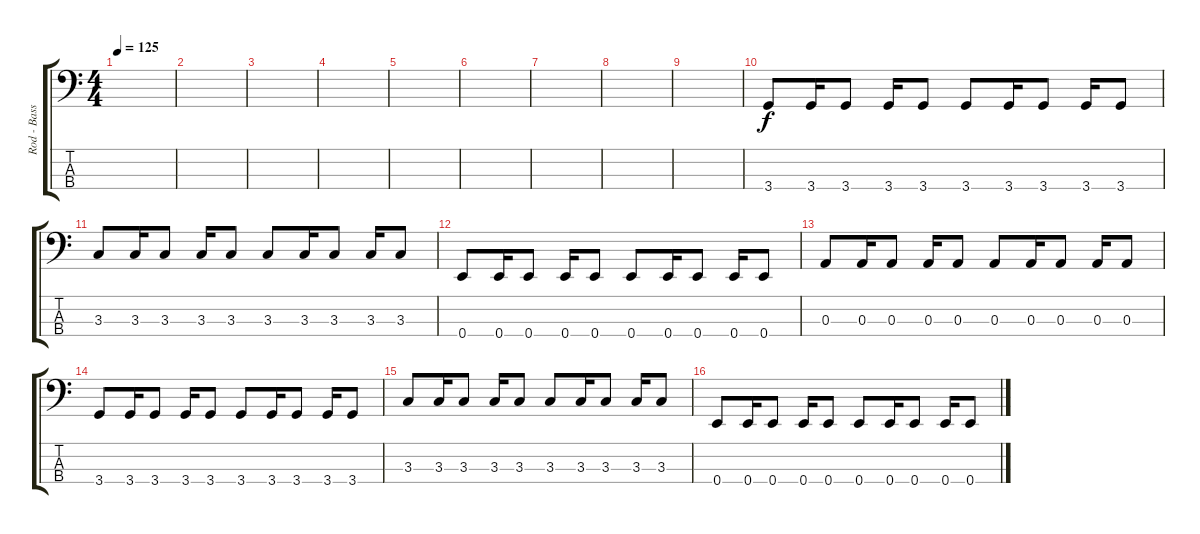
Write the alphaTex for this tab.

\track ("Rod - Bass" "Rod - Bass") {instrument electricbassfinger}
\staff {score tabs}
\tuning (G2 D2 A1 E1) {hide}
\ts (4 4)
\tempo 125
\clef f4
\ks c
|
|
|
|
|
|
|
|
|
3.4.8 3.4.16 3.4.8 3.4.16 3.4.8 3.4.8 3.4.16 3.4.8 3.4.16 3.4.8 |
3.3.8 3.3.16 3.3.8 3.3.16 3.3.8 3.3.8 3.3.16 3.3.8 3.3.16 3.3.8 |
0.4.8 0.4.16 0.4.8 0.4.16 0.4.8 0.4.8 0.4.16 0.4.8 0.4.16 0.4.8 |
0.3.8 0.3.16 0.3.8 0.3.16 0.3.8 0.3.8 0.3.16 0.3.8 0.3.16 0.3.8 |
3.4.8 3.4.16 3.4.8 3.4.16 3.4.8 3.4.8 3.4.16 3.4.8 3.4.16 3.4.8 |
3.3.8 3.3.16 3.3.8 3.3.16 3.3.8 3.3.8 3.3.16 3.3.8 3.3.16 3.3.8 |
0.4.8 0.4.16 0.4.8 0.4.16 0.4.8 0.4.8 0.4.16 0.4.8 0.4.16 0.4.8
